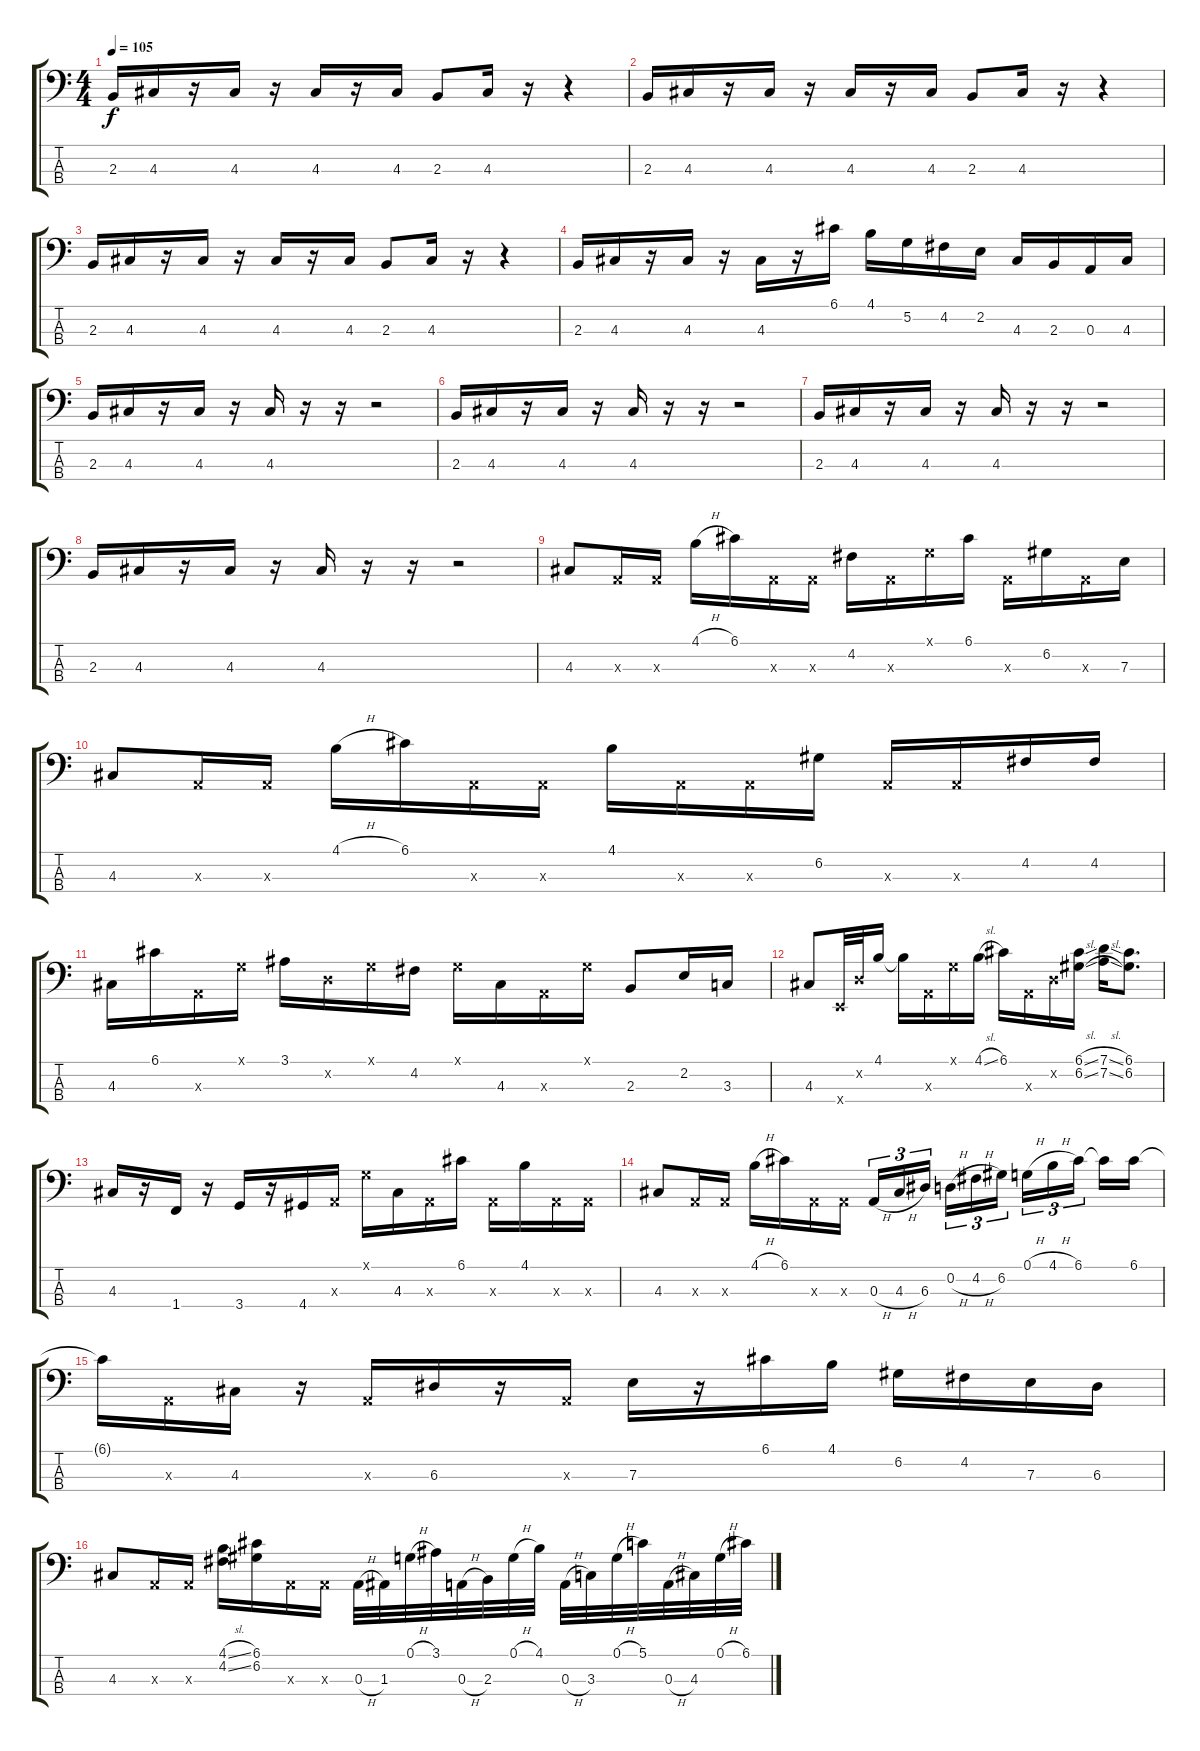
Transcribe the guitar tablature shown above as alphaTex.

\track "" {instrument electricbassfinger}
\staff {score tabs}
\tuning (G2 D2 A1 E1) {hide}
\ts (4 4)
\tempo 105
\clef f4
\ks c
2.3.16{dy f} 4.3.16 r.16 4.3.16 r.16 4.3.16 r.16 4.3.16 2.3.8 4.3.16 r.16 r.4 |
2.3.16 4.3.16 r.16 4.3.16 r.16 4.3.16 r.16 4.3.16 2.3.8 4.3.16 r.16 r.4 |
2.3.16 4.3.16 r.16 4.3.16 r.16 4.3.16 r.16 4.3.16 2.3.8 4.3.16 r.16 r.4 |
2.3.16 4.3.16 r.16 4.3.16 r.16 4.3.16 r.16 6.1.16 4.1.16 5.2.16 4.2.16 2.2.16 4.3.16 2.3.16 0.3.16 4.3.16 |
2.3.16 4.3.16 r.16 4.3.16 r.16 4.3.16 r.16 r.16 r.2 |
2.3.16 4.3.16 r.16 4.3.16 r.16 4.3.16 r.16 r.16 r.2 |
2.3.16 4.3.16 r.16 4.3.16 r.16 4.3.16 r.16 r.16 r.2 |
2.3.16 4.3.16 r.16 4.3.16 r.16 4.3.16 r.16 r.16 r.2 |
4.3.8{instrument slapbass1} 0.3{x}.16 0.3{x}.16 4.1{h}.16 6.1.16 0.3{x}.16 0.3{x}.16 4.2.16 0.3{x}.16 0.1{x}.16 6.1.16 0.3{x}.16 6.2.16 0.3{x}.16 7.3.16 |
4.3.8{instrument slapbass1} 0.3{x}.16 0.3{x}.16 4.1{h}.16 6.1.16 0.3{x}.16 0.3{x}.16 4.1.16 0.3{x}.16 0.3{x}.16 6.2.16 0.3{x}.16 0.3{x}.16 4.2.16 4.2.16 |
4.3.16 6.1.16 0.3{x}.16 0.1{x}.16 3.1.16 0.2{x}.16 0.1{x}.16 4.2.16 0.1{x}.16 4.3.16 0.3{x}.16 0.1{x}.16 2.3.8 2.2.16 3.3.16 |
4.3.8 0.4{x}.32 0.2{x}.32 4.1.16 4.1{t}.16 0.3{x}.16 0.1{x}.16 4.1{sl}.16 6.1.16 0.3{x}.16 0.2{x}.16 (6.1{sl} 6.2{sl}).16 (7.1{sl} 7.2{sl}).16 (6.1 6.2).8{d} |
4.3.16 r.16 1.4.16 r.16 3.4.16 r.16 4.4.16 0.3{x}.16 0.1{x}.16 4.3.16 0.3{x}.16 6.1.16 0.3{x}.16 4.1.16 0.3{x}.16 0.3{x}.16 |
4.3.8 0.3{x}.16 0.3{x}.16 4.1{h}.16 6.1.16 0.3{x}.16 0.3{x}.16 0.3{h}.16{tu (3 2)} 4.3{h}.16{tu (3 2)} 6.3.16{tu (3 2) beam splitsecondary} 0.2{h}.16{tu (3 2)} 4.2{h}.16{tu (3 2)} 6.2.16{tu (3 2)} 0.1{h}.16{tu (3 2)} 4.1{h}.16{tu (3 2)} 6.1.16{tu (3 2) beam splitsecondary} 6.1{t}.16 6.1.16 |
6.1{t}.16 0.3{x}.16 4.3.16 r.16 0.3{x}.16 6.3.16 r.16 0.3{x}.16 7.3.16 r.16 6.1.16 4.1.16 6.2.16 4.2.16 7.3.16 6.3.16 |
4.3.8 0.3{x}.16 0.3{x}.16 (4.1{sl} 4.2{sl}).16 (6.1 6.2).16 0.3{x}.16 0.3{x}.16 0.3{h}.32 1.3.32 0.1{h}.32 3.1.32 0.3{h}.32 2.3.32 0.1{h}.32 4.1.32 0.3{h}.32 3.3.32 0.1{h}.32 5.1.32 0.3{h}.32 4.3.32 0.1{h}.32 6.1.32
